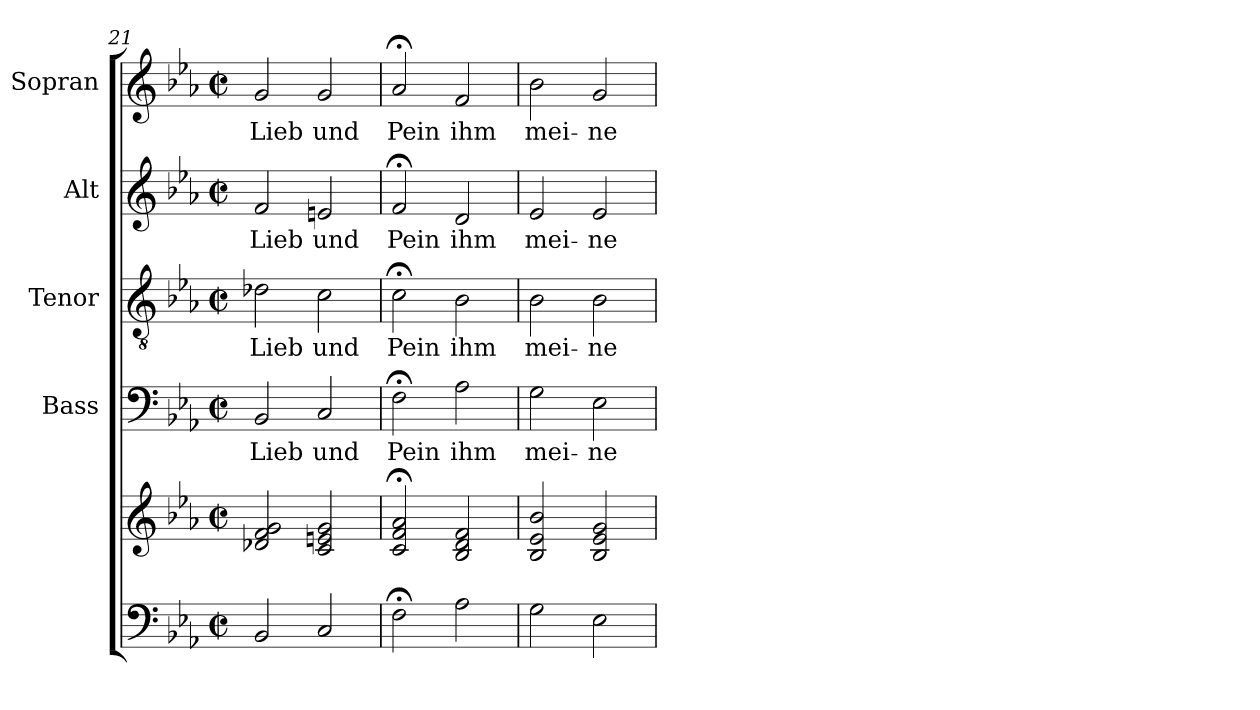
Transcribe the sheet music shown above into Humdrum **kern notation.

**kern	**kern	**kern	**text	**kern	**text	**kern	**text	**kern	**text
*part5	*part5	*part4	*part4	*part3	*part3	*part2	*part2	*part1	*part1
*staff6	*staff5	*staff4	*staff4	*staff3	*staff3	*staff2	*staff2	*staff1	*staff1
*	*	*I"Bass	*	*I"Tenor	*	*I"Alt	*	*I"Sopran	*
*	*	*I'B.	*	*I'T.	*	*I'A.	*	*I'S.	*
*clefF4	*clefG2	*clefF4	*	*clefGv2	*	*clefG2	*	*clefG2	*
*k[b-e-a-]	*k[b-e-a-]	*k[b-e-a-]	*	*k[b-e-a-]	*	*k[b-e-a-]	*	*k[b-e-a-]	*
*E-:	*E-:	*E-:	*	*E-:	*	*E-:	*	*E-:	*
*M2/2	*M2/2	*M2/2	*	*M2/2	*	*M2/2	*	*M2/2	*
*met(c|)	*met(c|)	*met(c|)	*	*met(c|)	*	*met(c|)	*	*met(c|)	*
=21	=21	=21	=21	=21	=21	=21	=21	=21	=21
!	!	!	!LO:LY:b	!	!LO:LY:b	!	!LO:LY:b	!	!LO:LY:b
2BB-/	2d-X/ 2f/ 2g/	2BB-/	Lieb	2d-X\	Lieb	2f/	Lieb	2g/	Lieb
!	!	!	!LO:LY:b	!	!LO:LY:b	!	!LO:LY:b	!	!LO:LY:b
2C/	2c/ 2en/ 2g/	2C/	und	2c\	und	2en/	und	2g/	und
=22	=22	=22	=22	=22	=22	=22	=22	=22	=22
!	!	!	!LO:LY:b	!	!LO:LY:b	!	!LO:LY:b	!	!LO:LY:b
2F;<\	2c/;< 2f/;< 2a-/;<	2F;<\	Pein	2c;<\	Pein	2f;</	Pein	2a-;</	Pein
!	!	!	!LO:LY:b	!	!LO:LY:b	!	!LO:LY:b	!	!LO:LY:b
2A-\	2B-/ 2d/ 2f/	2A-\	ihm	2B-\	ihm	2d/	ihm	2f/	ihm
=23	=23	=23	=23	=23	=23	=23	=23	=23	=23
!	!	!	!LO:LY:b	!	!LO:LY:b	!	!LO:LY:b	!	!LO:LY:b
2G\	2B-/ 2e-/ 2b-/	2G\	mei-	2B-\	mei-	2e-/	mei-	2b-\	mei-
!	!	!	!LO:LY:b	!	!LO:LY:b	!	!LO:LY:b	!	!LO:LY:b
2E-\	2B-/ 2e-/ 2g/	2E-\	-ne	2B-\	-ne	2e-/	-ne	2g/	-ne
=	=	=	=	=	=	=	=	=	=
*-	*-	*-	*-	*-	*-	*-	*-	*-	*-
